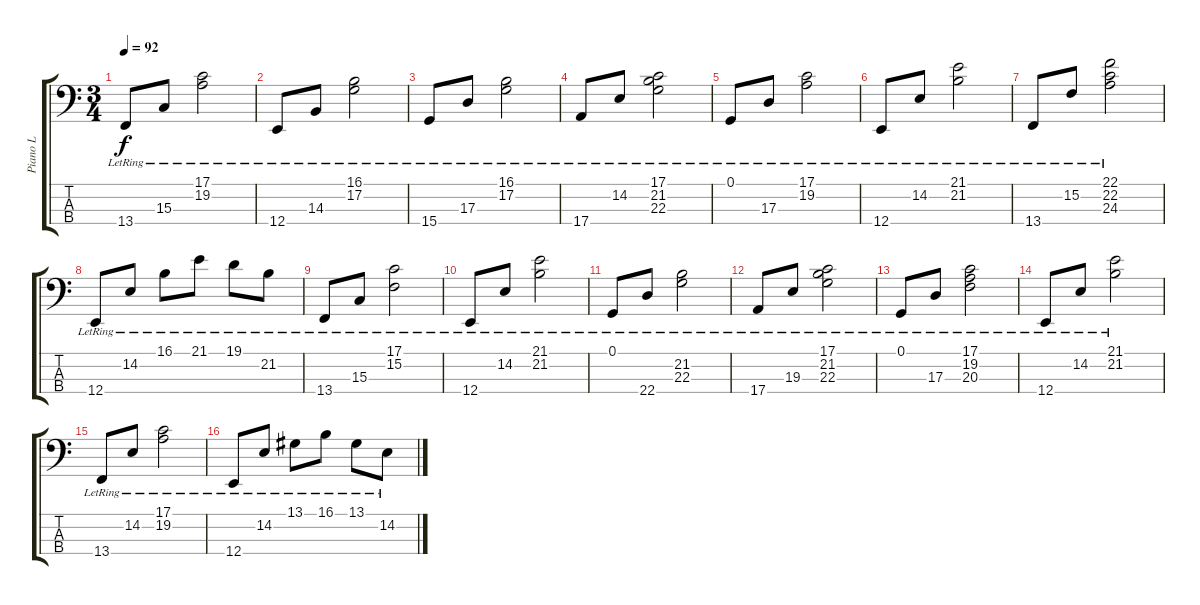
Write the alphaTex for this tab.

\track ("Piano L" "Piano L") {instrument acousticgrandpiano}
\staff {score tabs}
\tuning (G2 D2 A1 E1) {hide}
\ts (3 4)
\tempo 92
\clef f4
\ks c
13.4{lr}.8{dy f} 15.3{lr}.8 (17.1{lr} 19.2{lr}).2 |
12.4{lr}.8 14.3{lr}.8 (16.1{lr} 17.2{lr}).2 |
15.4{lr}.8 17.3{lr}.8 (16.1{lr} 17.2{lr}).2 |
17.4{lr}.8 14.2{lr}.8 (17.1{lr} 21.2{lr} 22.3{lr}).2 |
0.1{lr}.8 17.3{lr}.8 (17.1{lr} 19.2{lr}).2 |
12.4{lr}.8 14.2{lr}.8 (21.1{lr} 21.2{lr}).2 |
13.4{lr}.8 15.2{lr}.8 (22.1{lr} 22.2{lr} 24.3{lr}).2 |
12.4{lr}.8 14.2{lr}.8 16.1{lr}.8 21.1{lr}.8 19.1{lr}.8 21.2{lr}.8 |
13.4{lr}.8 15.3{lr}.8 (17.1{lr} 15.2{lr}).2 |
12.4{lr}.8 14.2{lr}.8 (21.1{lr} 21.2{lr}).2 |
0.1{lr}.8 22.4{lr}.8 (21.2{lr} 22.3{lr}).2 |
17.4{lr}.8 19.3{lr}.8 (17.1{lr} 21.2{lr} 22.3{lr}).2 |
0.1{lr}.8 17.3{lr}.8 (17.1{lr} 19.2{lr} 20.3{lr}).2 |
12.4{lr}.8 14.2{lr}.8 (21.1{lr} 21.2{lr}).2 |
13.4{lr}.8 14.2{lr}.8 (17.1{lr} 19.2{lr}).2 |
12.4{lr}.8 14.2{lr}.8 13.1{lr}.8 16.1{lr}.8 13.1{lr}.8 14.2{lr}.8
